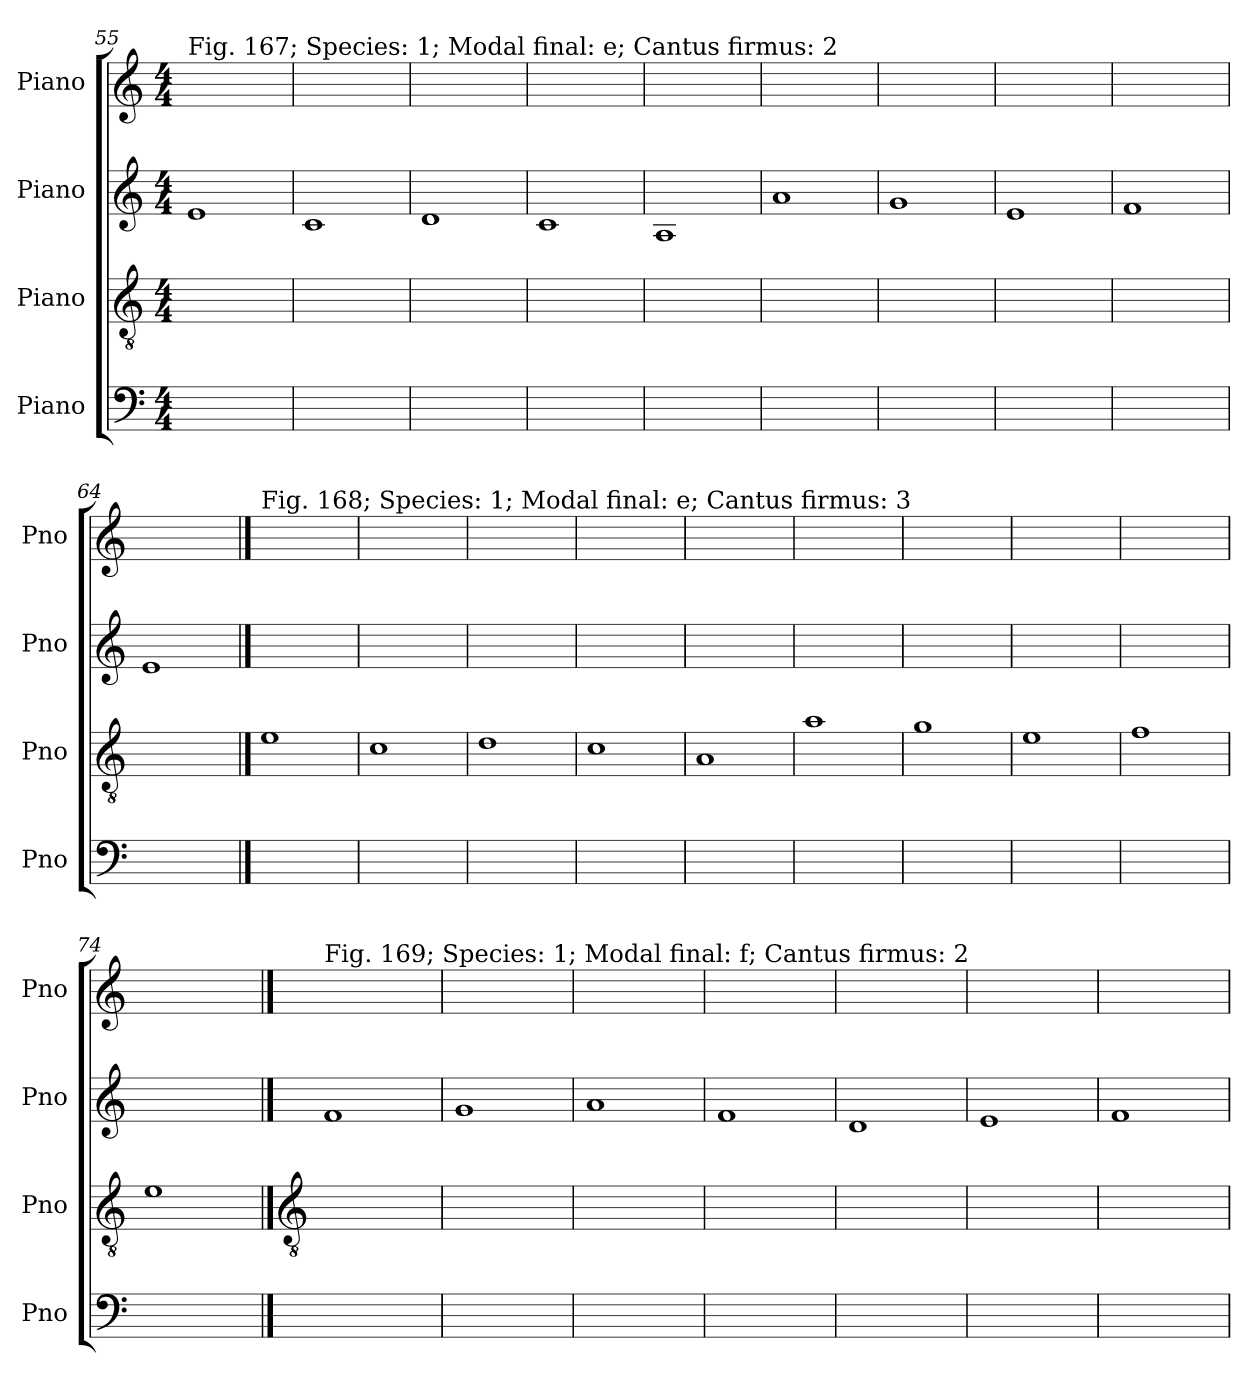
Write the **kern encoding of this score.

**kern	**kern	**kern	**kern
*part4	*part3	*part2	*part1
*staff4	*staff3	*staff2	*staff1
*I"Piano	*I"Piano	*I"Piano	*I"Piano
*I'Pno	*I'Pno	*I'Pno	*I'Pno
!!LO:LB:g=z
*clefF4	*clefGv2	*clefG2	*clefG2
*k[]	*k[]	*k[]	*k[]
*M4/4	*M4/4	*M4/4	*M4/4
=55	=55	=55	=55
!	!	!	!LO:TX:a:t=Fig. 167; Species&colon; 1; Modal final&colon; e; Cantus firmus&colon; 2
1ryy	1ryy	1e	1ryy
=56	=56	=56	=56
1ryy	1ryy	1c	1ryy
=57	=57	=57	=57
1ryy	1ryy	1d	1ryy
=58	=58	=58	=58
1ryy	1ryy	1c	1ryy
=59	=59	=59	=59
1ryy	1ryy	1A	1ryy
=60	=60	=60	=60
1ryy	1ryy	1a	1ryy
=61	=61	=61	=61
1ryy	1ryy	1g	1ryy
=62	=62	=62	=62
1ryy	1ryy	1e	1ryy
=63	=63	=63	=63
1ryy	1ryy	1f	1ryy
=64	=64	=64	=64
1ryy	1ryy	1e	1ryy
!!LO:PB:g=z
==65	==65	==65	==65
!	!	!	!LO:TX:a:t=Fig. 168; Species&colon; 1; Modal final&colon; e; Cantus firmus&colon; 3
1ryy	1e	1ryy	1ryy
=66	=66	=66	=66
1ryy	1c	1ryy	1ryy
=67	=67	=67	=67
1ryy	1d	1ryy	1ryy
=68	=68	=68	=68
1ryy	1c	1ryy	1ryy
=69	=69	=69	=69
1ryy	1A	1ryy	1ryy
=70	=70	=70	=70
1ryy	1a	1ryy	1ryy
=71	=71	=71	=71
1ryy	1g	1ryy	1ryy
=72	=72	=72	=72
1ryy	1e	1ryy	1ryy
=73	=73	=73	=73
1ryy	1f	1ryy	1ryy
=74	=74	=74	=74
1ryy	1e	1ryy	1ryy
!!LO:LB:g=z
==75	==75	==75	==75
*	*clefGv2	*	*
!	!	!	!LO:TX:a:t=Fig. 169; Species&colon; 1; Modal final&colon; f; Cantus firmus&colon; 2
1ryy	1ryy	1f	1ryy
=76	=76	=76	=76
1ryy	1ryy	1g	1ryy
=77	=77	=77	=77
1ryy	1ryy	1a	1ryy
=78	=78	=78	=78
1ryy	1ryy	1f	1ryy
=79	=79	=79	=79
1ryy	1ryy	1d	1ryy
=80	=80	=80	=80
1ryy	1ryy	1e	1ryy
=81	=81	=81	=81
1ryy	1ryy	1f	1ryy
=	=	=	=
*-	*-	*-	*-
